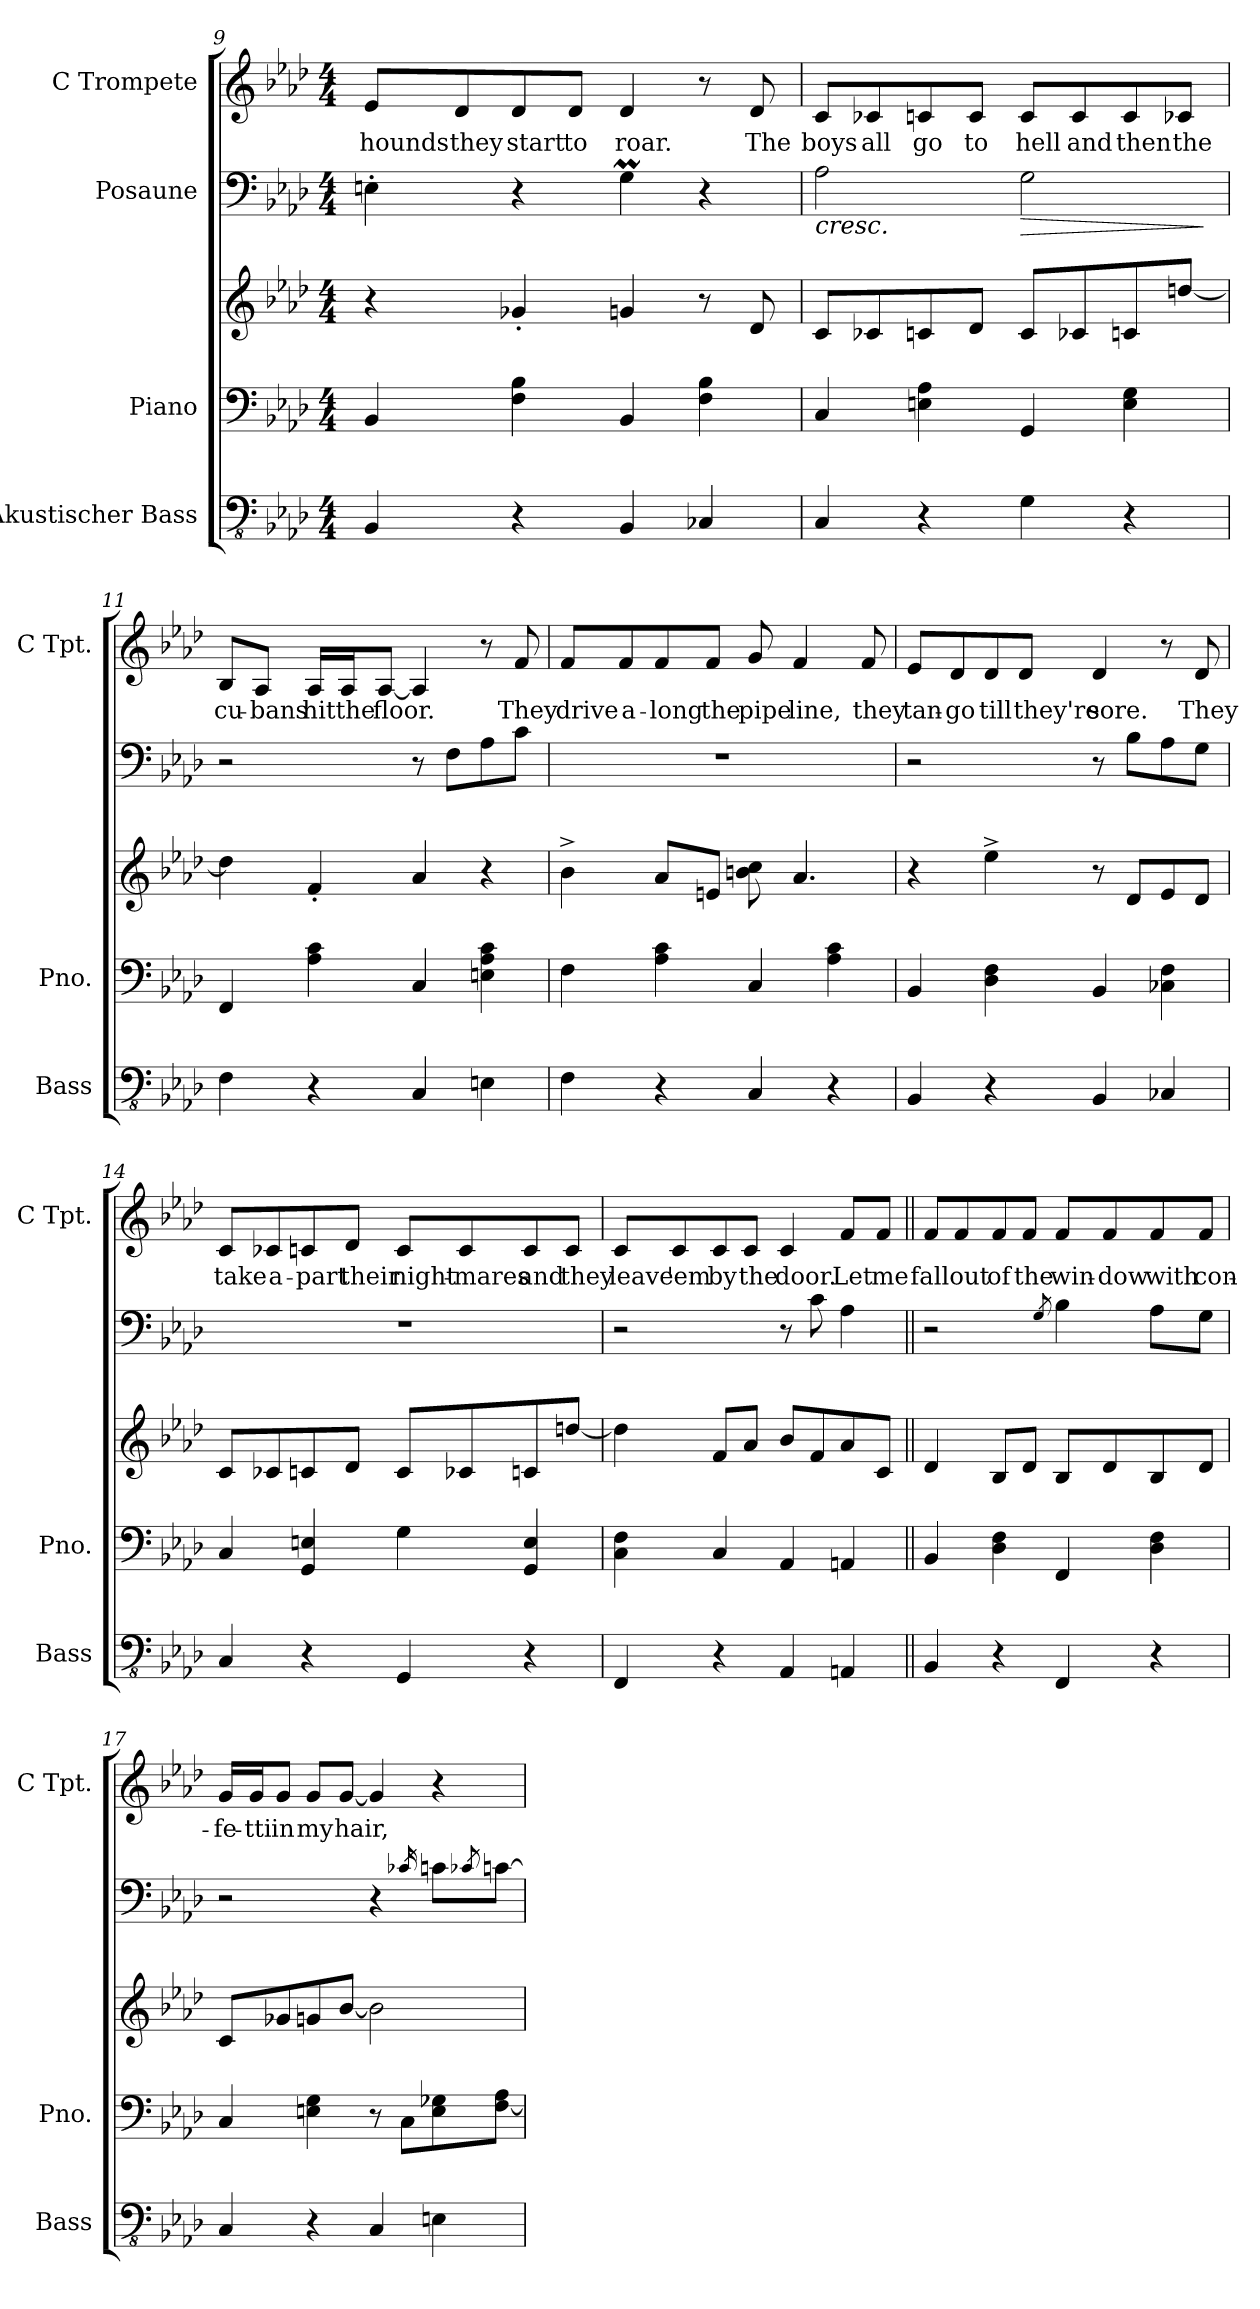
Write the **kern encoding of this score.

**kern	**kern	**kern	**kern	**dynam	**kern	**text
*part4	*part3	*part3	*part2	*part2	*part1	*part1
*staff5	*staff4	*staff3	*staff2	*staff2	*staff1	*staff1
*I"Akustischer Bass	*I"Piano	*	*I"Posaune	*	*I"C Trompete	*
*I'Bass	*I'Pno.	*	*	*	*I'C Tpt.	*
*clefFv4	*clefF4	*clefG2	*clefF4	*	*clefG2	*
*k[b-e-a-d-]	*k[b-e-a-d-]	*k[b-e-a-d-]	*k[b-e-a-d-]	*	*k[b-e-a-d-]	*
*M4/4	*M4/4	*M4/4	*M4/4	*	*M4/4	*
=9	=9	=9	=9	=9	=9	=9
!	!	!	!	!	!	!LO:LY:b
4BBB-/	4BB-/	4r	4En'\	.	8e-/L	hounds
!	!	!	!	!	!	!LO:LY:b
.	.	.	.	.	8d-/	they
!	!	!	!	!	!	!LO:LY:b
4r	4F\ 4B-\	4g-X'/	4r	.	8d-/	start
!	!	!	!	!	!	!LO:LY:b
.	.	.	.	.	8d-/J	to
!	!	!	!	!	!	!LO:LY:b
4BBB-/	4BB-/	4gn/	4Gm\	.	4d-/	roar.
4CC-X/	4F\ 4B-\	8r	4r	.	8r	.
!	!	!	!	!	!	!LO:LY:b
.	.	8d-/	.	.	8d-/	The
=10	=10	=10	=10	=10	=10	=10
!	!	!	!	!LO:HP:b	!	!LO:LY:b
4CC/	4C/	8c/L	2A-\	<	8c/L	boys
!	!	!	!	!	!	!LO:LY:b
.	.	8c-X/	.	.	8c-X/	all
!	!	!	!	!	!	!LO:LY:b
4r	4En\ 4A-\	8cn/	.	.	8cn/	go
!	!	!	!	!	!	!LO:LY:b
.	.	8d-/J	.	.	8c/J	to
!	!	!	!	!LO:HP:b	!	!LO:LY:b
4GG\	4GG/	8c/L	2G\	>	8c/L	hell
!	!	!	!	!	!	!LO:LY:b
.	.	8c-X/	.	.	8c/	and
!	!	!	!	!	!	!LO:LY:b
4r	4E\ 4G\	8cn/	.	.	8c/	then
!	!	!	!	!	!	!LO:LY:b
.	.	[8ddn/J	.	.	8c-X/J	the
.	.	.	.	[ ]	.	.
=11	=11	=11	=11	=11	=11	=11
!	!	!	!	!	!	!LO:LY:b
4FF\	4FF/	4dd\]	2r	.	8B-/L	cu-
!	!	!	!	!	!	!LO:LY:b
.	.	.	.	.	8A-/J	-bans
!	!	!	!	!	!	!LO:LY:b
4r	4A-\ 4c\	4f'/	.	.	16A-/LL	hit
!	!	!	!	!	!	!LO:LY:b
.	.	.	.	.	16A-/J	the
!	!	!	!	!	!	!LO:LY:b
.	.	.	.	.	[8A-/J	floor.
4CC/	4C/	4a-/	8r	.	4A-/]	.
.	.	.	8F\L	.	.	.
4EEn\	4En\ 4A-\ 4c\	4r	8A-\	.	8r	.
!	!	!	!	!	!	!LO:LY:b
.	.	.	8c\J	.	8f/	They
!!LO:PB:g=z
=12	=12	=12	=12	=12	=12	=12
!	!	!	!	!	!	!LO:LY:b
4FF\	4F\	4b-^\	1r	.	8f/L	drive
!	!	!	!	!	!	!LO:LY:b
.	.	.	.	.	8f/	a-
!	!	!	!	!	!	!LO:LY:b
4r	4A-\ 4c\	8a-/L	.	.	8f/	-long
!	!	!	!	!	!	!LO:LY:b
.	.	8en/J	.	.	8f/J	the
!	!	!	!	!	!	!LO:LY:b
4CC/	4C/	8bn\ 8cc\	.	.	8g/	pipe
!	!	!	!	!	!	!LO:LY:b
.	.	4.a-/	.	.	4f/	line,
4r	4A-\ 4c\	.	.	.	.	.
!	!	!	!	!	!	!LO:LY:b
.	.	.	.	.	8f/	they
=13	=13	=13	=13	=13	=13	=13
!	!	!	!	!	!	!LO:LY:b
4BBB-/	4BB-/	4r	2r	.	8e-/L	tan-
!	!	!	!	!	!	!LO:LY:b
.	.	.	.	.	8d-/	-go
!	!	!	!	!	!	!LO:LY:b
4r	4D-\ 4F\	4ee-^\	.	.	8d-/	till
!	!	!	!	!	!	!LO:LY:b
.	.	.	.	.	8d-/J	they're
!	!	!	!	!	!	!LO:LY:b
4BBB-/	4BB-/	8r	8r	.	4d-/	sore.
.	.	8d-/L	8B-\L	.	.	.
4CC-X/	4C-X\ 4F\	8e-/	8A-\	.	8r	.
!	!	!	!	!	!	!LO:LY:b
.	.	8d-/J	8G\J	.	8d-/	They
=14	=14	=14	=14	=14	=14	=14
!	!	!	!	!	!	!LO:LY:b
4CC/	4C/	8c/L	1r	.	8c/L	take
!	!	!	!	!	!	!LO:LY:b
.	.	8c-X/	.	.	8c-X/	a-
!	!	!	!	!	!	!LO:LY:b
4r	4GG/ 4En/	8cn/	.	.	8cn/	-part
!	!	!	!	!	!	!LO:LY:b
.	.	8d-/J	.	.	8d-/J	their
!	!	!	!	!	!	!LO:LY:b
4GGG/	4G\	8c/L	.	.	8c/L	night-
!	!	!	!	!	!	!LO:LY:b
.	.	8c-X/	.	.	8c/	-mares
!	!	!	!	!	!	!LO:LY:b
4r	4GG/ 4E/	8cn/	.	.	8c/	and
!	!	!	!	!	!	!LO:LY:b
.	.	[8ddn/J	.	.	8c/J	they
=15	=15	=15	=15	=15	=15	=15
!	!	!	!	!	!	!LO:LY:b
4FFF/	4C\ 4F\	4dd\]	2r	.	8c/L	leave
!	!	!	!	!	!	!LO:LY:b
.	.	.	.	.	8c/	'em
!	!	!	!	!	!	!LO:LY:b
4r	4C/	8f/L	.	.	8c/	by
!	!	!	!	!	!	!LO:LY:b
.	.	8a-/J	.	.	8c/J	the
!	!	!	!	!	!	!LO:LY:b
4AAA-/	4AA-/	8b-/L	8r	.	4c/	door.
.	.	8f/	8c\	.	.	.
!	!	!	!	!	!	!LO:LY:b
4AAAn/	4AAn/	8a-/	4A-\	.	8f/L	Let
!	!	!	!	!	!	!LO:LY:b
.	.	8c/J	.	.	8f/J	me
!!LO:LB:g=z
=16||	=16||	=16||	=16||	=16||	=16||	=16||
!	!	!	!	!	!	!LO:LY:b
4BBB-/	4BB-/	4d-/	2r	.	8f/L	fall
!	!	!	!	!	!	!LO:LY:b
.	.	.	.	.	8f/	out
!	!	!	!	!	!	!LO:LY:b
4r	4D-\ 4F\	8B-/L	.	.	8f/	of
!	!	!	!	!	!	!LO:LY:b
.	.	8d-/J	.	.	8f/J	the
.	.	.	8qG/	.	.	.
!	!	!	!	!	!	!LO:LY:b
4FFF/	4FF/	8B-/L	4B-\	.	8f/L	win-
!	!	!	!	!	!	!LO:LY:b
.	.	8d-/	.	.	8f/	-dow
!	!	!	!	!	!	!LO:LY:b
4r	4D-\ 4F\	8B-/	8A-\L	.	8f/	with
!	!	!	!	!	!	!LO:LY:b
.	.	8d-/J	8G\J	.	8f/J	con-
=17	=17	=17	=17	=17	=17	=17
!	!	!	!	!	!	!LO:LY:b
4CC/	4C/	8c/L	2r	.	16g/LL	-fe-
!	!	!	!	!	!	!LO:LY:b
.	.	.	.	.	16g/J	-tti
!	!	!	!	!	!	!LO:LY:b
.	.	8g-X/	.	.	8g/J	in
!	!	!	!	!	!	!LO:LY:b
4r	4En\ 4G\	8gn/	.	.	8g/L	my
!	!	!	!	!	!	!LO:LY:b
.	.	[8b-/J	.	.	[8g/J	hair,
4CC/	8r	2b-\]	4r	.	4g/]	.
.	8C\L	.	.	.	.	.
.	.	.	16qc-X/	.	.	.
4EEn\	8E\ 8G-X\	.	8cn\L	.	4r	.
.	.	.	8qc-X/	.	.	.
.	[8F\ 8A-\J	.	[8cn\J	.	.	.
=	=	=	=	=	=	=
*-	*-	*-	*-	*-	*-	*-
